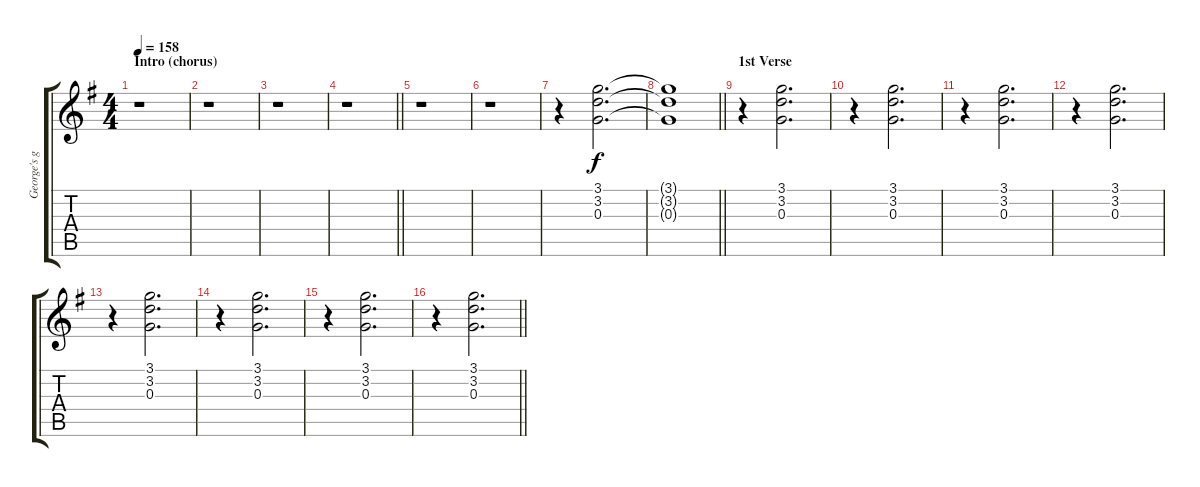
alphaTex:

\track ("George's guitar" "George's g") {instrument overdrivenguitar}
\staff {score tabs}
\tuning (E4 B3 G3 D3 A2 E2) {hide}
\ts (4 4)
\section ("" "Intro (chorus)")
\tempo 158
\clef g2
\ks g
r.1{dy f instrument overdrivenguitar} |
r.1 |
r.1 |
\barLineRight lightlight
r.1 |
\section ("" "")
r.1 |
r.1 |
r.4 (3.1 3.2 0.3).2{d} |
\barLineRight lightlight
(3.1{t} 3.2{t} 0.3{t}).1 |
\section ("" "1st Verse")
r.4 (3.1 3.2 0.3).2{d} |
r.4 (3.1 3.2 0.3).2{d} |
r.4 (3.1 3.2 0.3).2{d} |
r.4 (3.1 3.2 0.3).2{d} |
r.4 (3.1 3.2 0.3).2{d} |
r.4 (3.1 3.2 0.3).2{d} |
r.4 (3.1 3.2 0.3).2{d} |
\barLineRight lightlight
r.4 (3.1 3.2 0.3).2{d}
